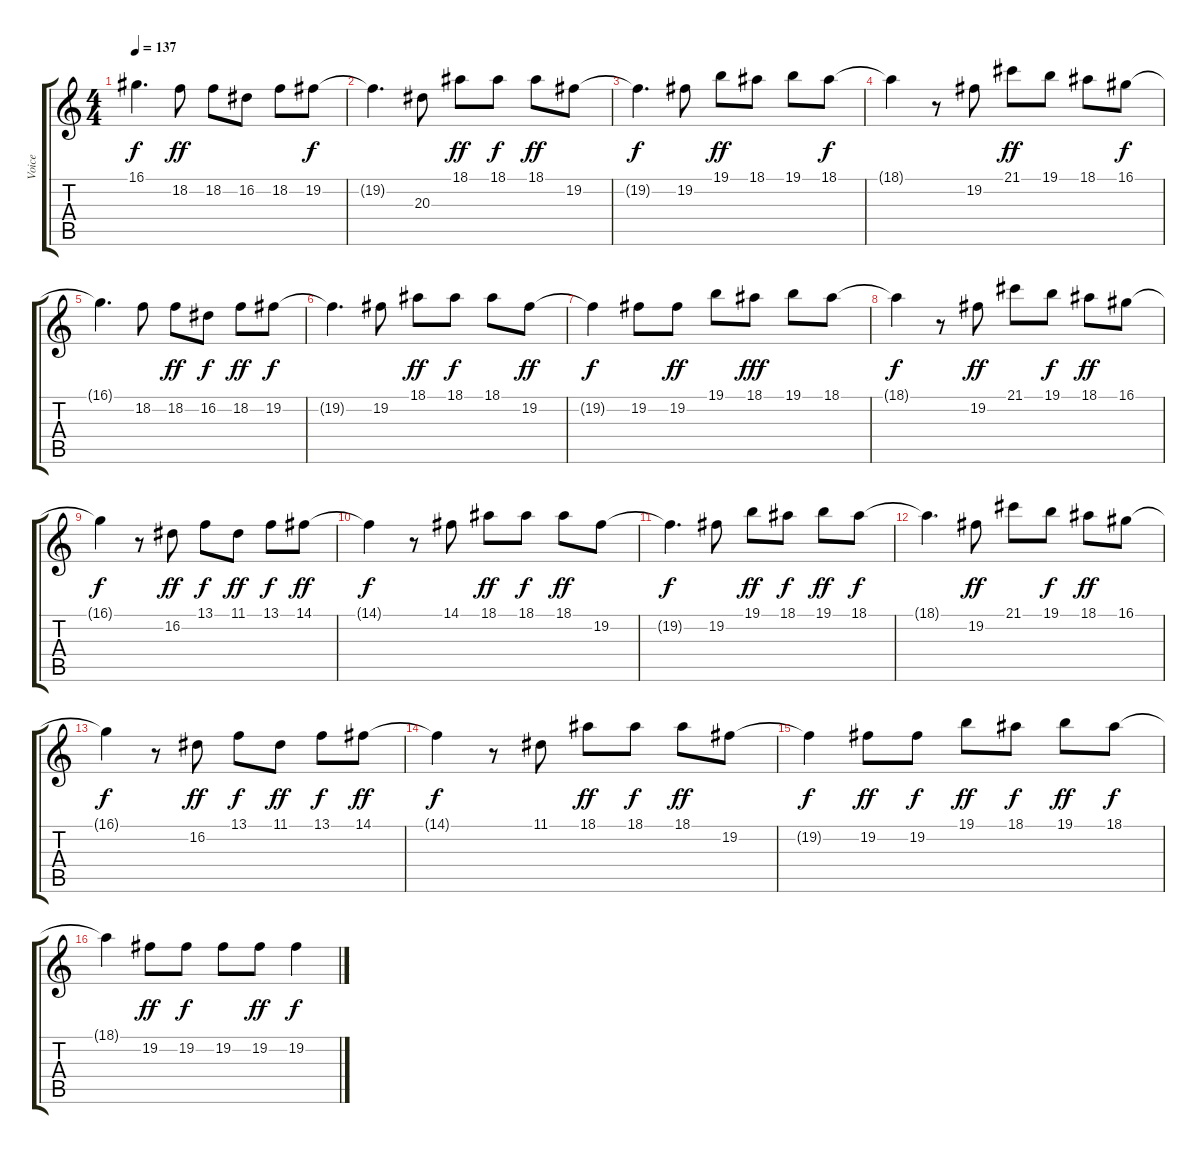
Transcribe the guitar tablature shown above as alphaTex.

\track ("Voice" "Voice") {instrument flute}
\staff {score tabs}
\tuning (E4 B3 G3 D3 A2 E2) {hide}
\ts (4 4)
\tempo 137
\clef g2
\ks c
16.1{t}.4{d dy f} 18.2.8{dy ff} 18.2.8 16.2.8 18.2.8 19.2.8{dy f} |
19.2{t}.4{d} 20.3.8 18.1.8{dy ff} 18.1.8{dy f} 18.1.8{dy ff} 19.2.8 |
19.2{t}.4{d dy f} 19.2.8 19.1.8{dy ff} 18.1.8 19.1.8 18.1.8{dy f} |
18.1{t}.4 r.8 19.2.8 21.1.8{dy ff} 19.1.8 18.1.8 16.1.8{dy f} |
16.1{t}.4{d} 18.2.8 18.2.8{dy ff} 16.2.8{dy f} 18.2.8{dy ff} 19.2.8{dy f} |
19.2{t}.4{d} 19.2.8 18.1.8{dy ff} 18.1.8{dy f} 18.1.8 19.2.8{dy ff} |
19.2{t}.4{dy f} 19.2.8 19.2.8{dy ff} 19.1.8 18.1.8{dy fff} 19.1.8 18.1.8 |
18.1{t}.4{dy f} r.8 19.2.8{dy ff} 21.1.8 19.1.8{dy f} 18.1.8{dy ff} 16.1.8 |
16.1{t}.4{dy f} r.8 16.2.8{dy ff} 13.1.8{dy f} 11.1.8{dy ff} 13.1.8{dy f} 14.1.8{dy ff} |
14.1{t}.4{dy f} r.8 14.1.8 18.1.8{dy ff} 18.1.8{dy f} 18.1.8{dy ff} 19.2.8 |
19.2{t}.4{d dy f} 19.2.8 19.1.8{dy ff} 18.1.8{dy f} 19.1.8{dy ff} 18.1.8{dy f} |
18.1{t}.4{d} 19.2.8{dy ff} 21.1.8 19.1.8{dy f} 18.1.8{dy ff} 16.1.8 |
16.1{t}.4{dy f} r.8 16.2.8{dy ff} 13.1.8{dy f} 11.1.8{dy ff} 13.1.8{dy f} 14.1.8{dy ff} |
14.1{t}.4{dy f} r.8 11.1.8 18.1.8{dy ff} 18.1.8{dy f} 18.1.8{dy ff} 19.2.8 |
19.2{t}.4{dy f} 19.2.8{dy ff} 19.2.8{dy f} 19.1.8{dy ff} 18.1.8{dy f} 19.1.8{dy ff} 18.1.8{dy f} |
18.1{t}.4 19.2.8{dy ff} 19.2.8{dy f} 19.2.8 19.2.8{dy ff} 19.2.4{dy f}
